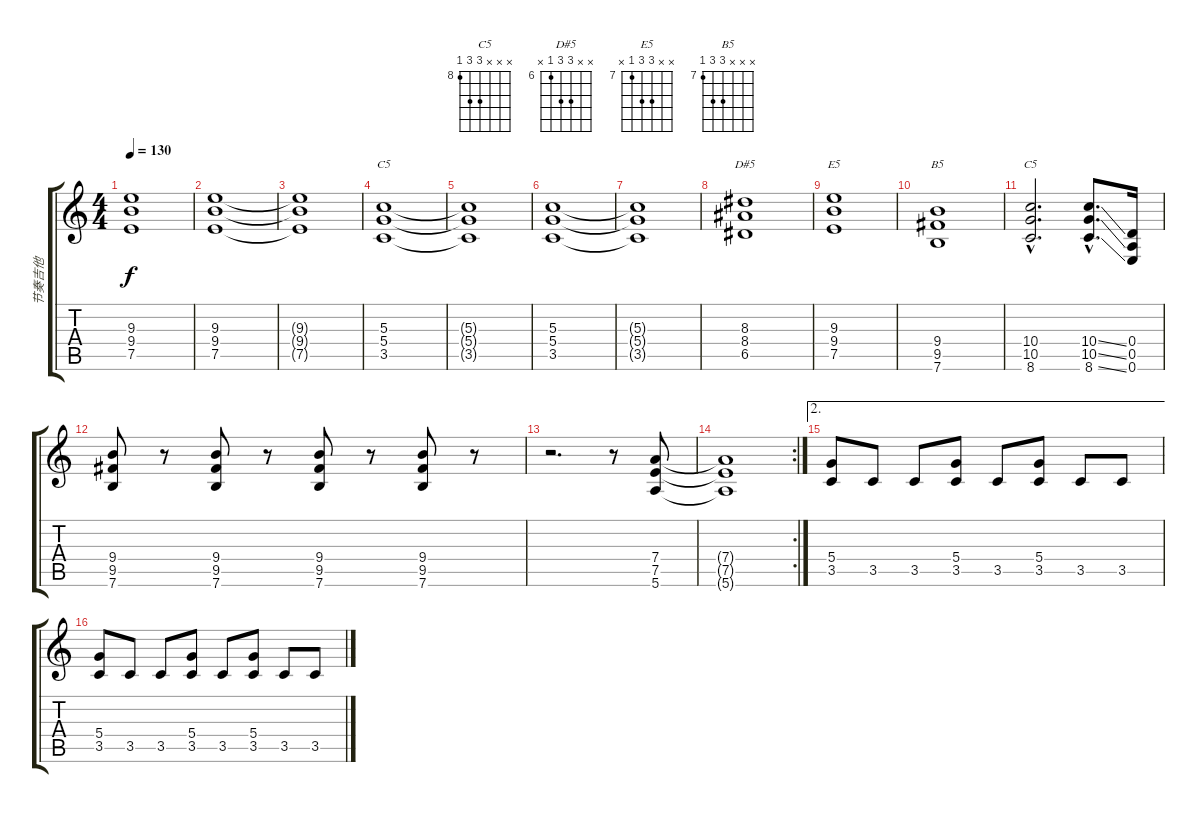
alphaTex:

\track ("节奏吉他" "节奏吉他") {instrument overdrivenguitar}
\staff {score tabs}
\tuning (E4 B3 G3 D3 A2 E2) {hide}
\chord ("C5" x x 5 5 3 x)
\chord ("D#5" x x 8 8 6 x) {firstfret 6}
\chord ("E5" x x 9 9 7 x) {firstfret 7}
\chord ("B5" x x x 9 9 7) {firstfret 7}
\chord ("C5" x x x 10 10 8) {firstfret 8}
\ts (4 4)
\tempo 130
\clef g2
\ks c
(9.3{t} 9.4{t} 7.5{t}).1{dy f} |
(9.3 9.4 7.5).1 |
(9.3{t} 9.4{t} 7.5{t}).1 |
(5.3 5.4 3.5).1{ch "C5"} |
(5.3{t} 5.4{t} 3.5{t}).1 |
(5.3 5.4 3.5).1 |
(5.3{t} 5.4{t} 3.5{t}).1 |
(8.3 8.4 6.5).1{ch "D#5"} |
(9.3 9.4 7.5).1{ch "E5"} |
(9.4 9.5 7.6).1{ch "B5"} |
(10.4{hac} 10.5{hac} 8.6{hac}).2{d ch "C5"} (10.4{ss hac} 10.5{ss hac} 8.6{ss hac}).8{d} (0.4 0.5 0.6).16 |
(9.4 9.5 7.6).8 r.8 (9.4 9.5 7.6).8 r.8 (9.4 9.5 7.6).8 r.8 (9.4 9.5 7.6).8 r.8 |
r.2{d} r.8 (7.4 7.5 5.6).8 |
\rc 2
(7.4{t} 7.5{t} 5.6{t}).1 |
\ae 2
(5.4 3.5).8 3.5.8 3.5.8 (5.4 3.5).8 3.5.8 (5.4 3.5).8 3.5.8 3.5.8 |
(5.4 3.5).8 3.5.8 3.5.8 (5.4 3.5).8 3.5.8 (5.4 3.5).8 3.5.8 3.5.8
